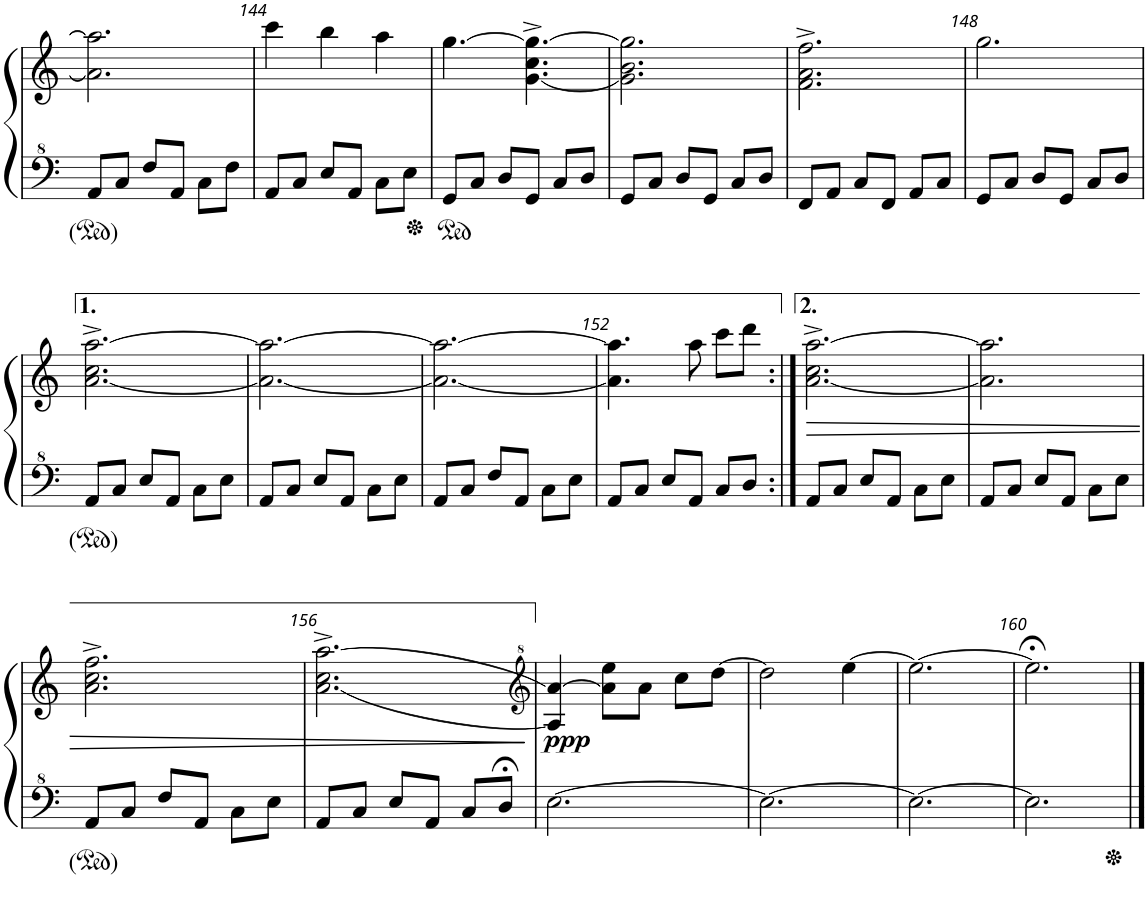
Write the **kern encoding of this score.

**kern	**kern	**dynam
*part1	*part1	*part1
*staff2	*staff1	*staff1/2
*I"Piano	*	*
*I'Pno.	*	*
!!LO:PB:g=z
*clefF^4	*clefG2	*
*k[]	*k[]	*
*M3/4	*M3/4	*
=143	=143	=143
8A/L	2.a\] 2.aa\]	.
8c/J	.	.
8f/L	.	.
8A/J	.	.
8c\L	.	.
8f\J	.	.
=144	=144	=144
8A/L	4ccc\	.
8c/J	.	.
8e/L	4bb\	.
8A/J	.	.
8c\L	4aa\	.
8e\J	.	.
=145	=145	=145
8G/L	[4.gg\	.
8c/J	.	.
8d/L	.	.
8G/J	[4.g\^ 4.cc\^ 4.gg\_^	.
8c/L	.	.
8d/J	.	.
=146	=146	=146
8G/L	2.g\] 2.b\ 2.gg\]	.
8c/J	.	.
8d/L	.	.
8G/J	.	.
8c/L	.	.
8d/J	.	.
=147	=147	=147
8F/L	2.f\^ 2.a\^ 2.ff\^	.
8A/J	.	.
8c/L	.	.
8F/J	.	.
8A/L	.	.
8c/J	.	.
=148	=148	=148
8G/L	2.gg\	.
8c/J	.	.
8d/L	.	.
8G/J	.	.
8c/L	.	.
8d/J	.	.
!!LO:LB:g=z
=149	=149	=149
8A/L	[2.a\^ 2.cc\^ [2.aa\^	.
8c/J	.	.
8e/L	.	.
8A/J	.	.
8c\L	.	.
8e\J	.	.
=150	=150	=150
8A/L	2.a\_ 2.aa\_	.
8c/J	.	.
8e/L	.	.
8A/J	.	.
8c\L	.	.
8e\J	.	.
=151	=151	=151
8A/L	2.a\_ 2.aa\_	.
8c/J	.	.
8f/L	.	.
8A/J	.	.
8c\L	.	.
8e\J	.	.
=152	=152	=152
8A/L	4.a\] 4.aa\]	.
8c/J	.	.
8e/L	.	.
8A/J	8aa\	.
8c/L	8ccc\L	.
8d/J	8ddd\J	.
=153:|!	=153:|!	=153:|!
*	*MM164	*
!	!	!LO:HP:b
8A/L	[2.a\^ 2.cc\^ [2.aa\^	>
8c/J	.	.
8e/L	.	.
8A/J	.	.
8c\L	.	.
8e\J	.	.
=154	=154	=154
*	*MM156	*
8A/L	2.a\] 2.aa\]	.
8c/J	.	.
8e/L	.	.
8A/J	.	.
8c\L	.	.
8e\J	.	.
!!LO:LB:g=z
=155	=155	=155
*	*MM140	*
8A/L	2.a\^ 2.cc\^ 2.ff\^	.
8c/J	.	.
8f/L	.	.
8A/J	.	.
8c\L	.	.
8e\J	.	.
=156	=156	=156
*	*MM108	*
8A/L	[2.a\^ 2.cc\^ [2.aa\^	.
8c/J	.	.
8e/L	.	.
*	*MM84	*
8A/J	.	.
8c/L	.	.
*	*MM40	*
8d;</J	.	.
.	.	]
=157	=157	=157
*	*clefG^2	*
*	*MM84	*
!	!	!LO:DY:b
[2.e\	4a/] 4aa/_	ppp
.	8aa\] 8eee\L	.
.	8aa\J	.
.	8ccc\L	.
.	[8ddd\J	.
=158	=158	=158
2.e\_	2ddd\]	.
.	[4eee\	.
=159	=159	=159
2.e\_	2.eee\_	.
=160	=160	=160
*	*MM40	*
2.e\]	2.eee;<\]	.
==	==	==
*-	*-	*-
